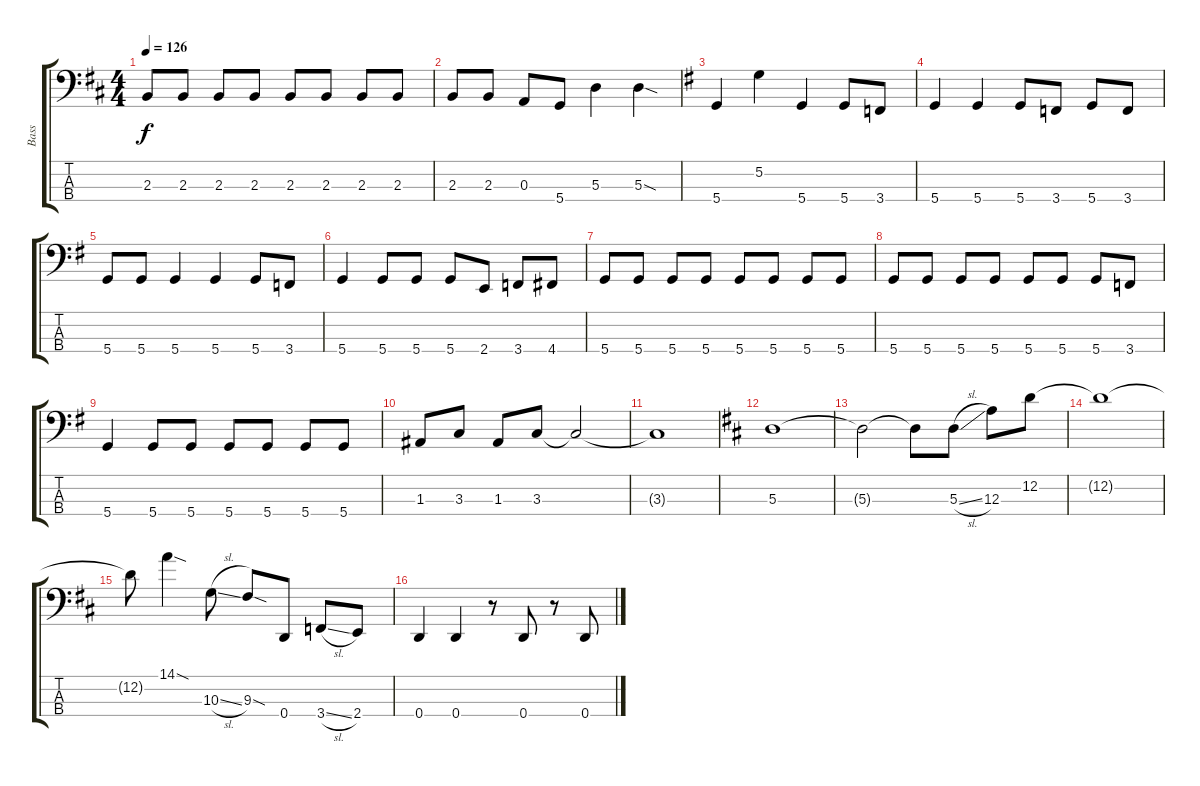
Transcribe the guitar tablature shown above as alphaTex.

\track ("Bass" "Bass") {instrument electricbassfinger}
\staff {score tabs}
\tuning (G2 D2 A1 D1) {hide}
\ts (4 4)
\tempo 126
\clef f4
\ks d
2.3.8{dy f} 2.3.8 2.3.8 2.3.8 2.3.8 2.3.8 2.3.8 2.3.8 |
2.3.8 2.3.8 0.3.8 5.4.8 5.3.4 5.3{sod}.4 |
\ks g
5.4.4 5.2.4 5.4.4 5.4.8 3.4.8 |
5.4.4 5.4.4 5.4.8 3.4.8 5.4.8 3.4.8 |
5.4.8 5.4.8 5.4.4 5.4.4 5.4.8 3.4.8 |
5.4.4 5.4.8 5.4.8 5.4.8 2.4.8 3.4.8 4.4.8 |
5.4.8 5.4.8 5.4.8 5.4.8 5.4.8 5.4.8 5.4.8 5.4.8 |
5.4.8 5.4.8 5.4.8 5.4.8 5.4.8 5.4.8 5.4.8 3.4.8 |
5.4.4 5.4.8 5.4.8 5.4.8 5.4.8 5.4.8 5.4.8 |
1.3.8 3.3.8 1.3.8 3.3.8 3.3{t}.2 |
3.3{t}.1 |
\ks d
5.3.1 |
5.3{t}.2 5.3{t}.8 5.3{sl}.8 12.3.8 12.2.8 |
12.2{t}.1 |
12.2{t}.8 14.1{sod}.4 10.3{sl}.8 9.3{sod}.8 0.4.8 3.4{sl}.8 2.4.8 |
0.4.4 0.4.4 r.8 0.4.8 r.8 0.4.8
